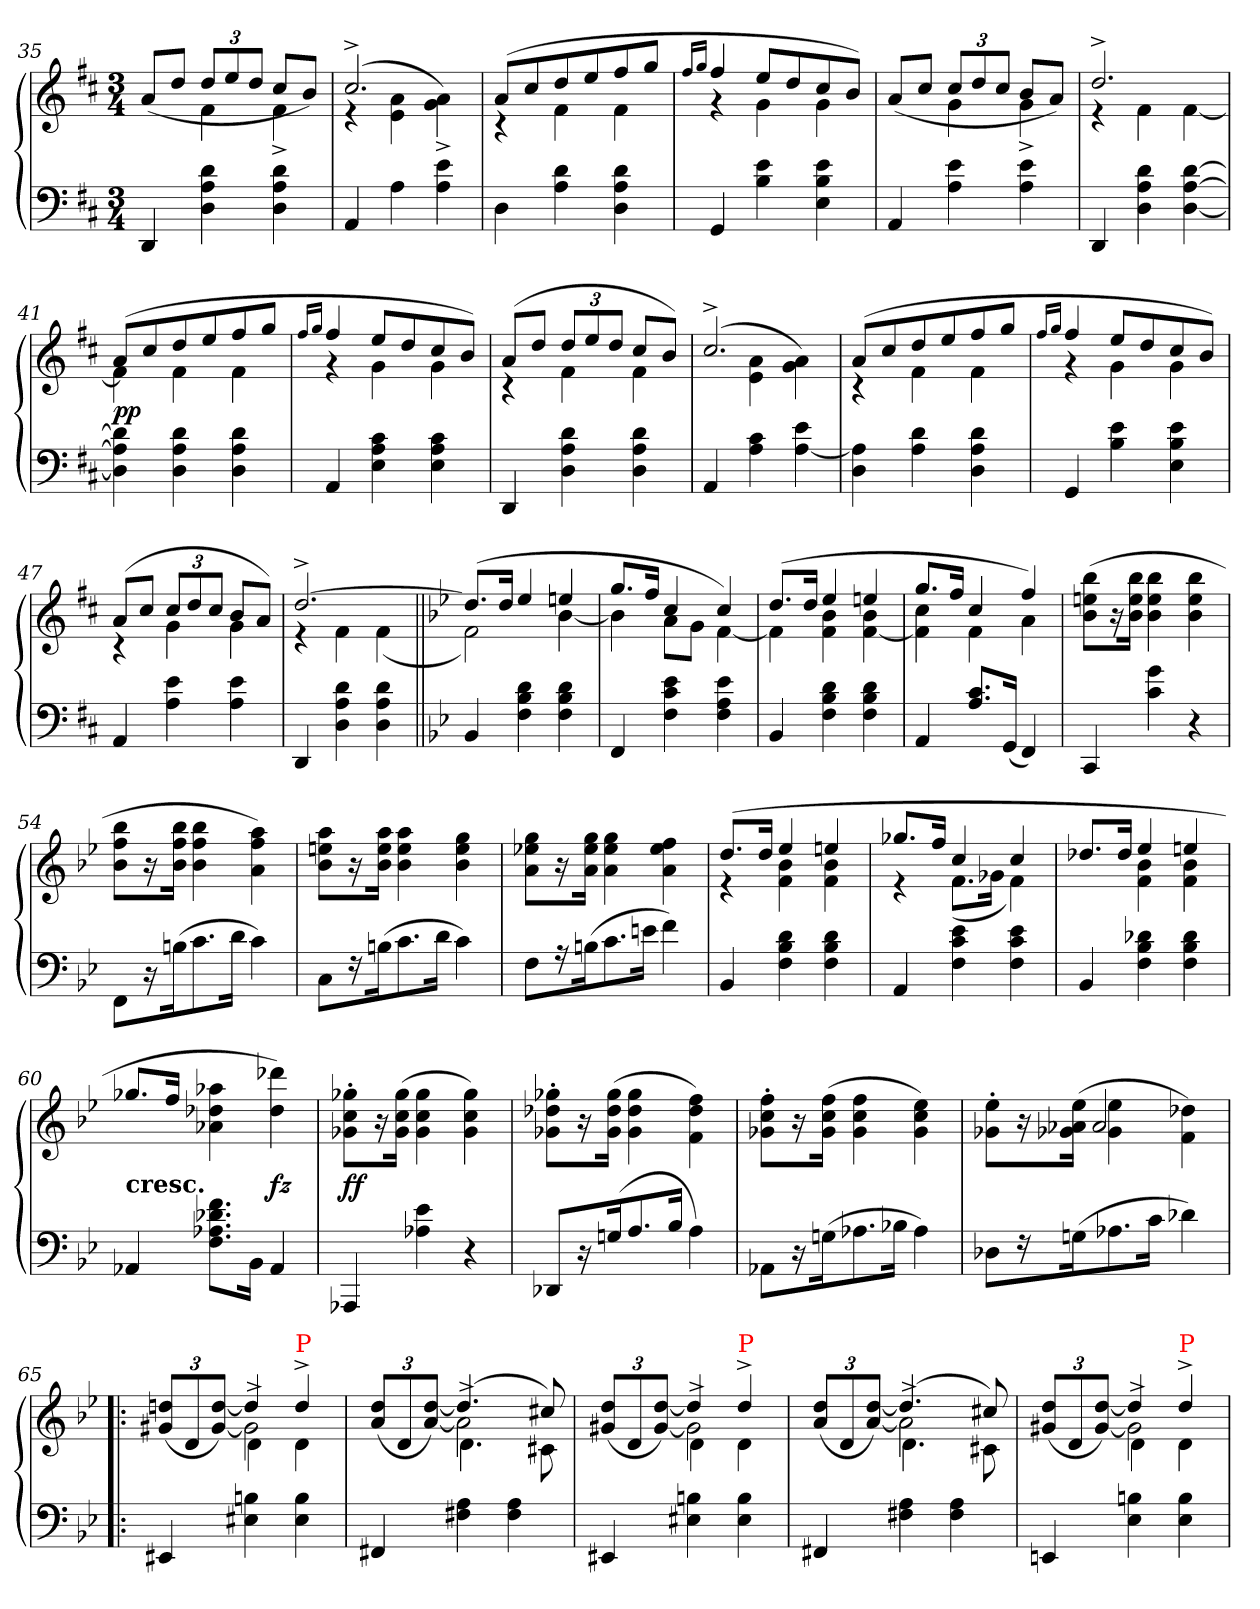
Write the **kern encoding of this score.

**kern	**kern	**dynam
*part1	*part1	*part1
*staff2	*staff1	*staff1/2
*clefF4	*clefG2	*
*k[f#c#]	*k[f#c#]	*
*D:	*D:	*
*M3/4	*M3/4	*
=35	=35	=35
*	*^	*
4DD	(>8a/L	4ryy	.
.	8ddJ	.	.
*	*Xbrackettup	*	*
4d 4A 4D	12ddL	4f#	.
.	12ee	.	.
.	12ddJ	.	.
4d 4A 4D	8cc#L	4f#^<	.
.	8bJ)	.	.
=36	=36	=36	=36
4AA	(>2.cc#^>	4re	.
4A	.	4a 4e	.
4e 4A	.	4a^< 4g^<)	.
=37	=37	=37	=37
4D	(>8aL	4rc	.
.	8cc#	.	.
4d 4A	8dd	4f#	.
.	8ee	.	.
4d 4A 4D	8ff#	4f#	.
.	8ggJ	.	.
=38	=38	=38	=38
.	16qff#/LL	.	.
.	16qgg/JJ	.	.
4GG	4ff#	4rg	.
4e 4B	8eeL	4g	.
.	8dd	.	.
4e 4B 4E	8cc#	4g	.
.	8bJ)	.	.
=39	=39	=39	=39
4AA	(>8a/L	4ryy	.
.	8cc#J	.	.
4e 4A	12cc#L	4g	.
.	12dd	.	.
.	12cc#J	.	.
4e 4A	8bL	4g^<	.
.	8aJ)	.	.
=40	=40	=40	=40
4DD	2.dd^>	4re	.
4d 4A 4D	.	4f#	.
[4d [4A [4D	.	[4f#	.
=41	=41	=41	=41
4d] 4A] 4D]	(>8aL	4f#]	pp
.	8cc#	.	.
4d 4A 4D	8dd	4f#	.
.	8ee	.	.
4d 4A 4D	8ff#	4f#	.
.	8ggJ	.	.
=42	=42	=42	=42
.	16qff#/LL	.	.
.	16qgg/JJ	.	.
4AA	4ff#	4rg	.
4c# 4A 4E	8eeL	4g	.
.	8dd	.	.
4c# 4A 4E	8cc#	4g	.
.	8bJ)	.	.
=43	=43	=43	=43
4DD	(>8aL	4rc	.
.	8ddJ	.	.
4d 4A 4D	12ddL	4f#	.
.	12ee	.	.
.	12ddJ	.	.
4d 4A 4D	8cc#L	4f#	.
.	8bJ)	.	.
=44	=44	=44	=44
4AA	(>2.cc#^>	4ryy	.
4c# 4A	.	4a 4e	.
4e [4A	.	4a 4g)	.
=45	=45	=45	=45
4A] 4D	(>8aL	4rc	.
.	8cc#	.	.
4d 4A	8dd	4f#	.
.	8ee	.	.
4d 4A 4D	8ff#	4f#	.
.	8ggJ	.	.
=46	=46	=46	=46
.	16qff#/LL	.	.
.	16qgg/JJ	.	.
4GG	4ff#	4rg	.
4e 4B	8eeL	4g	.
.	8dd	.	.
4e 4B 4E	8cc#	4g	.
.	8bJ)	.	.
=47	=47	=47	=47
4AA	(>8aL	4rc	.
.	8cc#J	.	.
4e 4A	12cc#L	4g	.
.	12dd	.	.
.	12cc#J	.	.
4e 4A	8bL	4g	.
.	8aJ)	.	.
=48	=48	=48	=48
4DD	[2.dd^>	4re	.
4d 4A 4D	.	4f#	.
4d 4A 4D	.	(4f#	.
=49||	=49||	=49||	=49||
*k[b-e-]	*k[b-e-]	*	*
4BB-	(>8.ddL]	2f)	.
.	16ddJk	.	.
4d 4B- 4F	4ee-	.	.
4d 4B- 4F	4een	[4b-	.
=50	=50	=50	=50
4FF	8.ggL	4b-]	.
.	16ffJk	.	.
4e- 4c 4F	4cc	8aL	.
.	.	8gJ	.
4e- 4A 4F	4cc)	[4f	.
=51	=51	=51	=51
4BB-	(>8.ddL	4f]	.
.	16ddJk	.	.
4d 4B- 4F	4ee-	4b- 4f	.
4d 4B- 4F	4een	4b- [4f	.
=52	=52	=52	=52
4AA	4cc\ 4f]\	8.gg/L	.
.	.	16ffJk	.
8.c\ 8.A\L	4f\	4cc/	.
(<16GG/Jk	.	.	.
4FF)	4a\	4ff/)	.
*	*v	*v	*
=53	=53	=53
4CC	(>8bb- 8een 8b-L	.
.	16r	.
.	16bb- 16ee 16b-Jk	.
4g 4c	4bb- 4ee 4b-	.
4r	4bb- 4ee 4b-	.
=54	=54	=54
8FFL	8bb- 8ff 8b-L	.
16r	16r	.
(>16Bnk	16bb- 16ff 16b-Jk	.
8.c	4bb- 4ff 4b-	.
16dJk	.	.
4c)	4aa 4ff 4a)	.
=55	=55	=55
8CL	8aa 8een 8b-L	.
16r	16r	.
(>16Bnk	16aa 16ee 16b-Jk	.
8.c	4aa 4ee 4b-	.
16dJk	.	.
4c)	4gg 4ee 4b-	.
=56	=56	=56
8FL	8gg 8ee-X 8aL	.
16r	16r	.
(>16Bnk	16gg 16ee- 16aJk	.
8.c	4gg 4ee- 4a	.
16enJk	.	.
4f)	4ff 4ee- 4a	.
=57	=57	=57
*	*^	*
4BB-	(>8.ddL	4re	.
.	16ddJk	.	.
4d 4B- 4F	4ee-	4b- 4f	.
4d 4B- 4F	4een	4b- 4f	.
=58	=58	=58	=58
4AA	8.gg-XL	4r	.
.	16ffJk	.	.
4e- 4c 4F	4cc	(>8.fL	.
.	.	16g-XJk	.
4e- 4c 4F	4cc	4f)	.
=59	=59	=59	=59
4BB-	8.dd-X/L	4ryy	.
.	16dd-Jk	.	.
4d-X 4B- 4F	4ee-	4b- 4f	.
4d- 4B- 4F	4een	4b- 4f	.
=60	=60	=60	=60
!	!LO:TX:c:B:t=cresc.	!	!
4AA-X	8.gg-X/L	4ryy	.
.	16ffJk	.	.
8.f 8.d-X 8.A-X 8.FL	2ryy	4aa-X 4dd-X 4a-X	.
16BB-Jk	.	.	.
4AA-	.	4ddd-X 4dd-)	fz
*	*v	*v	*
=61	=61	=61
4AAA-X	8gg-X'> 8cc'> 8g-X'>L	ff
.	16r	.
.	(>16gg- 16cc 16g-Jk	.
4e- 4A-X	4gg- 4cc 4g-	.
4r	4gg- 4cc 4g-)	.
=62	=62	=62
8DD-XL	8gg-X'> 8dd-X'> 8g-X'>L	.
16r	16r	.
(>16Gnk	(>16gg- 16dd- 16g-Jk	.
8.A	4gg- 4dd- 4g-	.
16B-Jk	.	.
4A)	4ff 4dd- 4f)	.
=63	=63	=63
8AA-XL	8ff'> 8cc'> 8g-X'>L	.
16r	16r	.
(>16Gnk	(>16ff 16cc 16g-Jk	.
8.A-X	4ff 4cc 4g-	.
16B-XJk	.	.
4A-)	4ee- 4cc 4g-)	.
=64	=64	=64
*	*^	*
8D-XL	8ee-'> 8g-X'>L	4ryy	.
16r	16r	.	.
(>16Gnk	(>16ee- 16a- 16g-XJk	.	.
8.A-X	4ee-\ 4g-\	2a-/	.
16cJk	.	.	.
4d-X)	4dd-X\ 4f\)	.	.
=65!|:	=65!|:	=65!|:	=65!|:
*	*	*^	*
4EE#X	4ryy	(12ddn/ 12g#X/L	4ryy	.
.	.	12d	.	.
.	.	[12dd [12g#J)	.	.
4Bn 4E#X	4dd]	2g#]	4d^<\	.
!	!LO:TX:a:color=red:t=P	!	!	!
4B 4E#	4dd^<	.	4d\	.
=66	=66	=66	=66	=66
4FF#X	4ryy	(12dd/ 12a/L	4ryy	.
.	.	12d	.	.
.	.	[12dd [12aJ)	.	.
4A 4F#X	(>4.dd]	2a]	4.d^<\	.
4A 4F#	.	.	.	.
.	8cc#X)	.	8c#X\	.
=67	=67	=67	=67	=67
4EE#X	4ryy	(12dd/ 12g#X/L	4ryy	.
.	.	12d	.	.
.	.	[12dd [12g#J)	.	.
4Bn 4E#X	4dd]	2g#]	4d^<\	.
!	!LO:TX:a:color=red:t=P	!	!	!
4B 4E#	4dd^<	.	4d\	.
=68	=68	=68	=68	=68
4FF#X	4ryy	(12dd/ 12a/L	4ryy	.
.	.	12d	.	.
.	.	[12dd [12aJ)	.	.
4A 4F#X	(4.dd]	2a]	4.d^<\	.
4A 4F#	.	.	.	.
.	8cc#X)	.	8c#X\	.
=69	=69	=69	=69	=69
4EEn	4ryy	(12dd/ 12g#X/L	4ryy	.
.	.	12d	.	.
.	.	[12dd [12g#J)	.	.
4Bn 4E-	4dd]	2g#]	4d^<\	.
!	!LO:TX:a:color=red:t=P	!	!	!
4B 4E-	4dd^<	.	4d\	.
*	*v	*v	*v	*
=	=	=
*-	*-	*-
